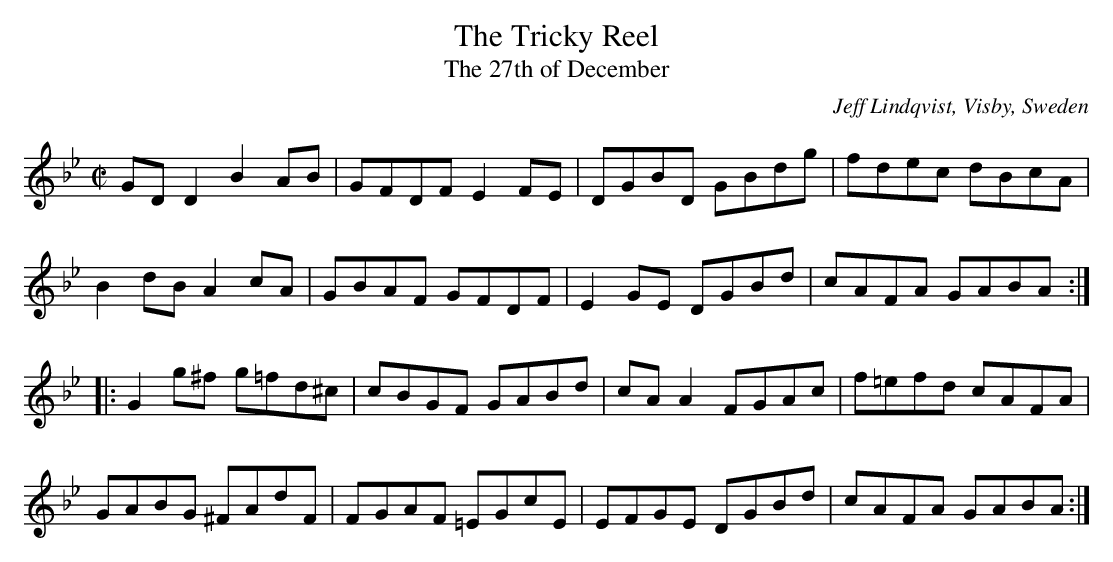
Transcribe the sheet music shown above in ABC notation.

X:1
T:Tricky Reel, The
T:27th of December, The
C:Jeff Lindqvist, Visby, Sweden
M:C|
L:1/8
K:Gm
GDD2 B2AB|GFDF E2FE|DGBD GBdg|fdec dBcA|
B2dB A2cA|GBAF GFDF|E2GE DGBd|cAFA GABA:|
|:G2g^f g=fd^c|cBGF GABd|cAA2 FGAc|f=efd cAFA|
GABG ^FAdF|FGAF =EGcE|EFGE DGBd|cAFA GABA:|
